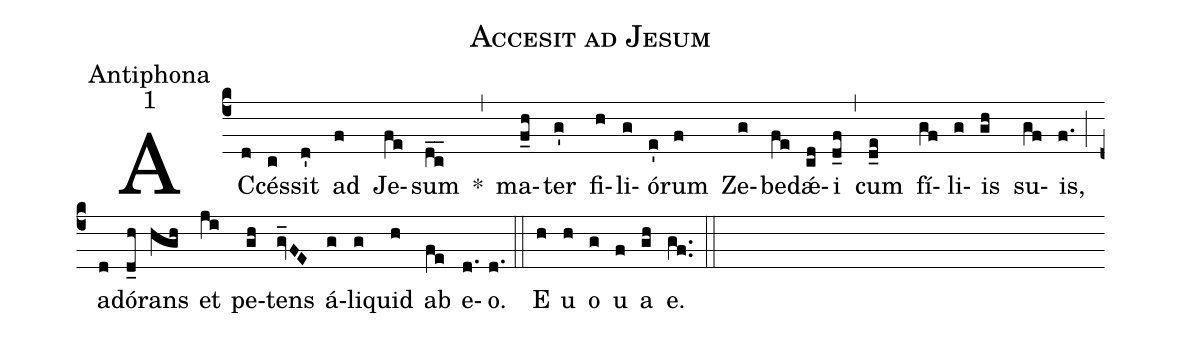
name:Accesit ad Jesum;
office-part:Antiphona;
mode:1;
%%
(c4) AC(d)cés(c)sit(d') ad(f) Je(fe)sum(dc__) *(,) ma(f_h)ter(g') fi(h)li(g)ó(e')rum(f) Ze(g)be(fe)dǽ(cd)i(d_f) (,) cum(d_e) fí(gf)li(g)is(gh) su(gf)is,(f.) (;) a(d)dó(d_h)rans(hgh) et(ji) pe(gh)tens(gv_FE) á(g)li(g)quid(h) ab(fe) e(d.)o.(d.) (::) E(h) u(h) o(g) u(f) a(gh) e.(gf..) (::)
